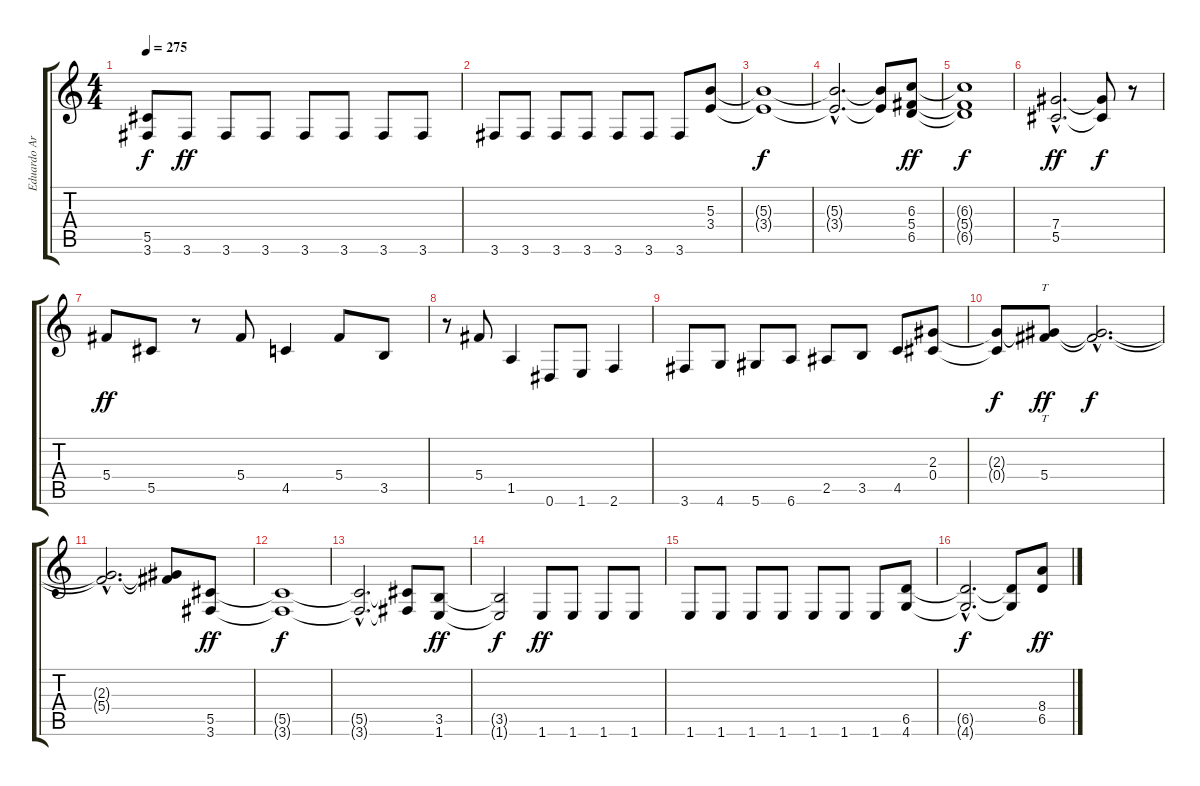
\track ("Eduardo Ardanuy" "Eduardo Ar") {instrument distortionguitar}
\staff {score tabs}
\tuning (Eb4 Bb3 Gb3 Db3 Ab2 Eb2) {hide}
\ts (4 4)
\tempo 275
\clef g2
\ks c
(5.5{t} 3.6{t}).8{dy f} 3.6.8{dy ff} 3.6.8 3.6.8 3.6.8 3.6.8 3.6.8 3.6.8 |
3.6.8 3.6.8 3.6.8 3.6.8 3.6.8 3.6.8 3.6.8 (5.3 3.4).8 |
(5.3{t} 3.4{t}).1{dy f} |
(5.3{hac t} 3.4{hac t}).2{d} (5.3{t} 3.4{t}).8 (6.3 5.4 6.5).8{dy ff} |
(6.3{t} 5.4{t} 6.5{t}).1{dy f} |
(7.4{hac} 5.5{hac}).2{d dy ff} (7.4{t} 5.5{t}).8{dy f} r.8 |
5.4.8{dy ff} 5.5.8 r.8 5.4.8 4.5.4 5.4.8 3.5.8 |
r.8 5.4.8 1.5.4 0.6.8 1.6.8 2.6.4 |
3.6.8 4.6.8 5.6.8 6.6.8 2.5.8 3.5.8 4.5.8 (2.3 0.4).8 |
(2.3{t} 0.4{t}).8{dy f} (2.3{t} 5.4).8{tt dy ff} (2.3{hac t} 5.4{hac t}).2{d dy f} |
(2.3{hac t} 5.4{hac t}).2{d} (2.3{t} 5.4{t}).8 (5.5 3.6).8{dy ff} |
(5.5{t} 3.6{t}).1{dy f} |
(5.5{hac t} 3.6{hac t}).2{d} (5.5{t} 3.6{t}).8 (3.5 1.6).8{dy ff} |
(3.5{t} 1.6{t}).2{dy f} 1.6.8{dy ff} 1.6.8 1.6.8 1.6.8 |
1.6.8 1.6.8 1.6.8 1.6.8 1.6.8 1.6.8 1.6.8 (6.5 4.6).8 |
(6.5{hac t} 4.6{hac t}).2{d dy f} (6.5{t} 4.6{t}).8 (8.4 6.5).8{dy ff}
